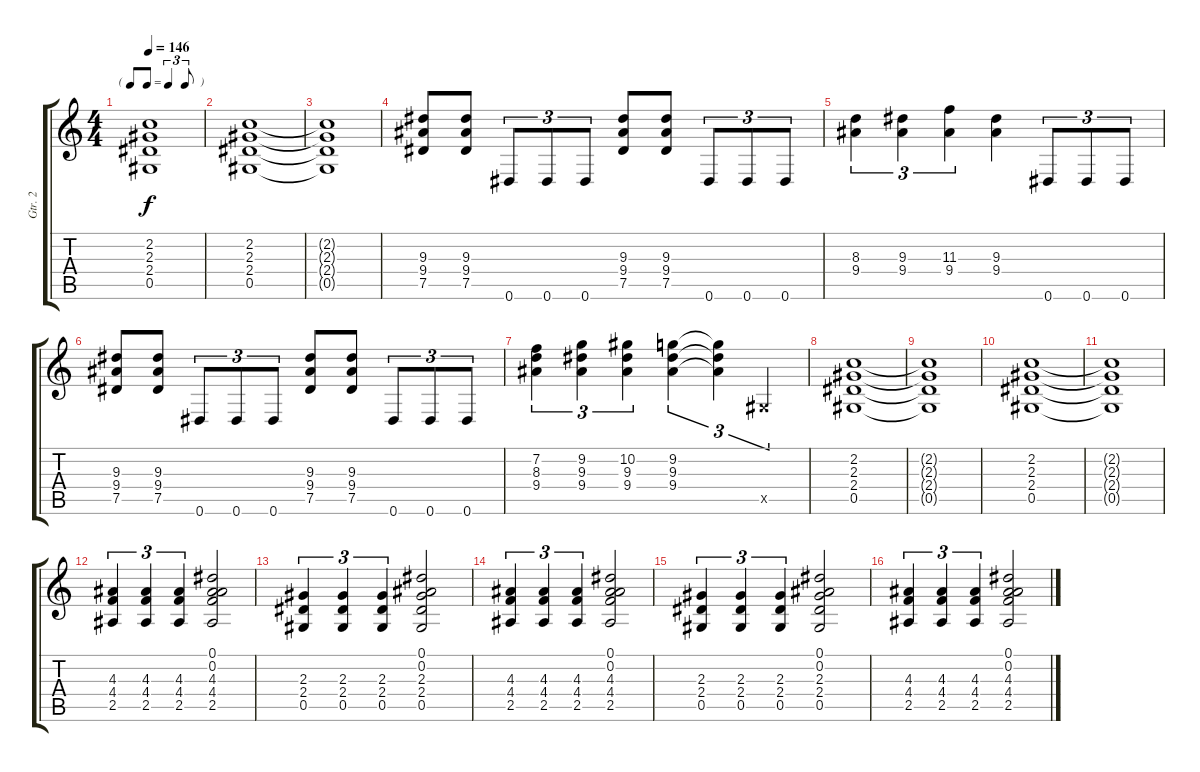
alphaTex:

\track ("Gtr. 2" "Gtr. 2") {instrument distortionguitar}
\staff {score tabs}
\tuning (Eb4 Bb3 Gb3 Db3 Ab2 Eb2) {hide}
\ts (4 4)
\tf triplet8th
\tempo 146
\clef g2
\ks c
(2.2{t} 2.3{t} 2.4{t} 0.5{t}).1{dy f} |
(2.2 2.3 2.4 0.5).1 |
(2.2{t} 2.3{t} 2.4{t} 0.5{t}).1 |
(9.3 9.4 7.5).8 (9.3 9.4 7.5).8 0.6.8{tu (3 2)} 0.6.8{tu (3 2)} 0.6.8{tu (3 2)} (9.3 9.4 7.5).8 (9.3 9.4 7.5).8 0.6.8{tu (3 2)} 0.6.8{tu (3 2)} 0.6.8{tu (3 2)} |
(8.3 9.4).4{tu (3 2)} (9.3 9.4).4{tu (3 2)} (11.3 9.4).4{tu (3 2)} (9.3 9.4).4 0.6.8{tu (3 2)} 0.6.8{tu (3 2)} 0.6.8{tu (3 2)} |
(9.3 9.4 7.5).8 (9.3 9.4 7.5).8 0.6.8{tu (3 2)} 0.6.8{tu (3 2)} 0.6.8{tu (3 2)} (9.3 9.4 7.5).8 (9.3 9.4 7.5).8 0.6.8{tu (3 2)} 0.6.8{tu (3 2)} 0.6.8{tu (3 2)} |
(7.2 8.3 9.4).4{tu (3 2)} (9.2 9.3 9.4).4{tu (3 2)} (10.2 9.3 9.4).4{tu (3 2)} (9.2 9.3 9.4).4{tu (3 2)} (9.2{t} 9.3{t} 9.4{t}).4{tu (3 2)} 0.5{x}.4{tu (3 2)} |
(2.2 2.3 2.4 0.5).1 |
(2.2{t} 2.3{t} 2.4{t} 0.5{t}).1 |
(2.2 2.3 2.4 0.5).1 |
(2.2{t} 2.3{t} 2.4{t} 0.5{t}).1 |
(4.3 4.4 2.5).4{tu (3 2)} (4.3 4.4 2.5).4{tu (3 2)} (4.3 4.4 2.5).4{tu (3 2)} (0.1 0.2 4.3 4.4 2.5).2 |
(2.3 2.4 0.5).4{tu (3 2)} (2.3 2.4 0.5).4{tu (3 2)} (2.3 2.4 0.5).4{tu (3 2)} (0.1 0.2 2.3 2.4 0.5).2 |
(4.3 4.4 2.5).4{tu (3 2)} (4.3 4.4 2.5).4{tu (3 2)} (4.3 4.4 2.5).4{tu (3 2)} (0.1 0.2 4.3 4.4 2.5).2 |
(2.3 2.4 0.5).4{tu (3 2)} (2.3 2.4 0.5).4{tu (3 2)} (2.3 2.4 0.5).4{tu (3 2)} (0.1 0.2 2.3 2.4 0.5).2 |
(4.3 4.4 2.5).4{tu (3 2)} (4.3 4.4 2.5).4{tu (3 2)} (4.3 4.4 2.5).4{tu (3 2)} (0.1 0.2 4.3 4.4 2.5).2
